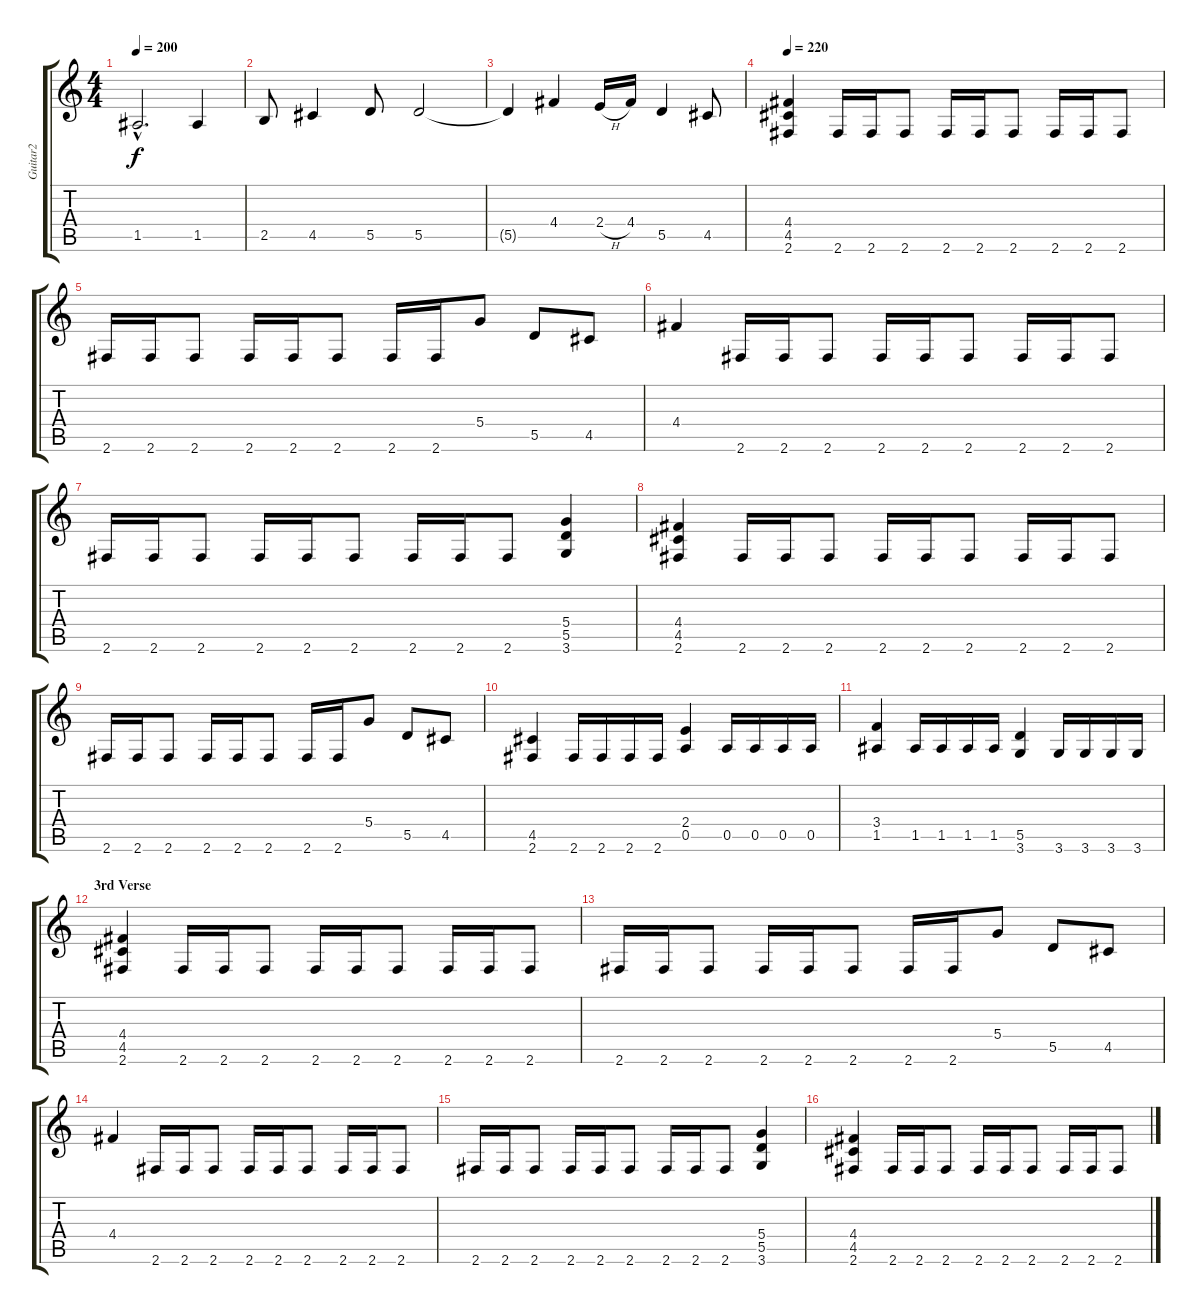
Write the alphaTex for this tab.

\track ("Guitar2" "Guitar2") {instrument distortionguitar}
\staff {score tabs}
\tuning (E4 B3 G3 D3 A2 E2) {hide}
\ts (4 4)
\tempo 200
\clef g2
\ks c
1.5{hac}.2{d dy f} 1.5.4 |
2.5.8 4.5.4 5.5.8 5.5.2 |
5.5{t}.4 4.4.4 2.4{h}.16 4.4.16 5.5.4 4.5.8 |
\tempo 220
(4.4 4.5 2.6).4 2.6.16 2.6.16 2.6.8 2.6.16 2.6.16 2.6.8 2.6.16 2.6.16 2.6.8 |
2.6.16 2.6.16 2.6.8 2.6.16 2.6.16 2.6.8 2.6.16 2.6.16 5.4.8 5.5.8 4.5.8 |
4.4.4 2.6.16 2.6.16 2.6.8 2.6.16 2.6.16 2.6.8 2.6.16 2.6.16 2.6.8 |
2.6.16 2.6.16 2.6.8 2.6.16 2.6.16 2.6.8 2.6.16 2.6.16 2.6.8 (5.4 5.5 3.6).4 |
(4.4 4.5 2.6).4 2.6.16 2.6.16 2.6.8 2.6.16 2.6.16 2.6.8 2.6.16 2.6.16 2.6.8 |
2.6.16 2.6.16 2.6.8 2.6.16 2.6.16 2.6.8 2.6.16 2.6.16 5.4.8 5.5.8 4.5.8 |
(4.5 2.6).4 2.6.16 2.6.16 2.6.16 2.6.16 (2.4 0.5).4 0.5.16 0.5.16 0.5.16 0.5.16 |
(3.4 1.5).4 1.5.16 1.5.16 1.5.16 1.5.16 (5.5 3.6).4 3.6.16 3.6.16 3.6.16 3.6.16 |
\section ("" "3rd Verse")
(4.4 4.5 2.6).4 2.6.16 2.6.16 2.6.8 2.6.16 2.6.16 2.6.8 2.6.16 2.6.16 2.6.8 |
2.6.16 2.6.16 2.6.8 2.6.16 2.6.16 2.6.8 2.6.16 2.6.16 5.4.8 5.5.8 4.5.8 |
4.4.4 2.6.16 2.6.16 2.6.8 2.6.16 2.6.16 2.6.8 2.6.16 2.6.16 2.6.8 |
2.6.16 2.6.16 2.6.8 2.6.16 2.6.16 2.6.8 2.6.16 2.6.16 2.6.8 (5.4 5.5 3.6).4 |
(4.4 4.5 2.6).4 2.6.16 2.6.16 2.6.8 2.6.16 2.6.16 2.6.8 2.6.16 2.6.16 2.6.8
